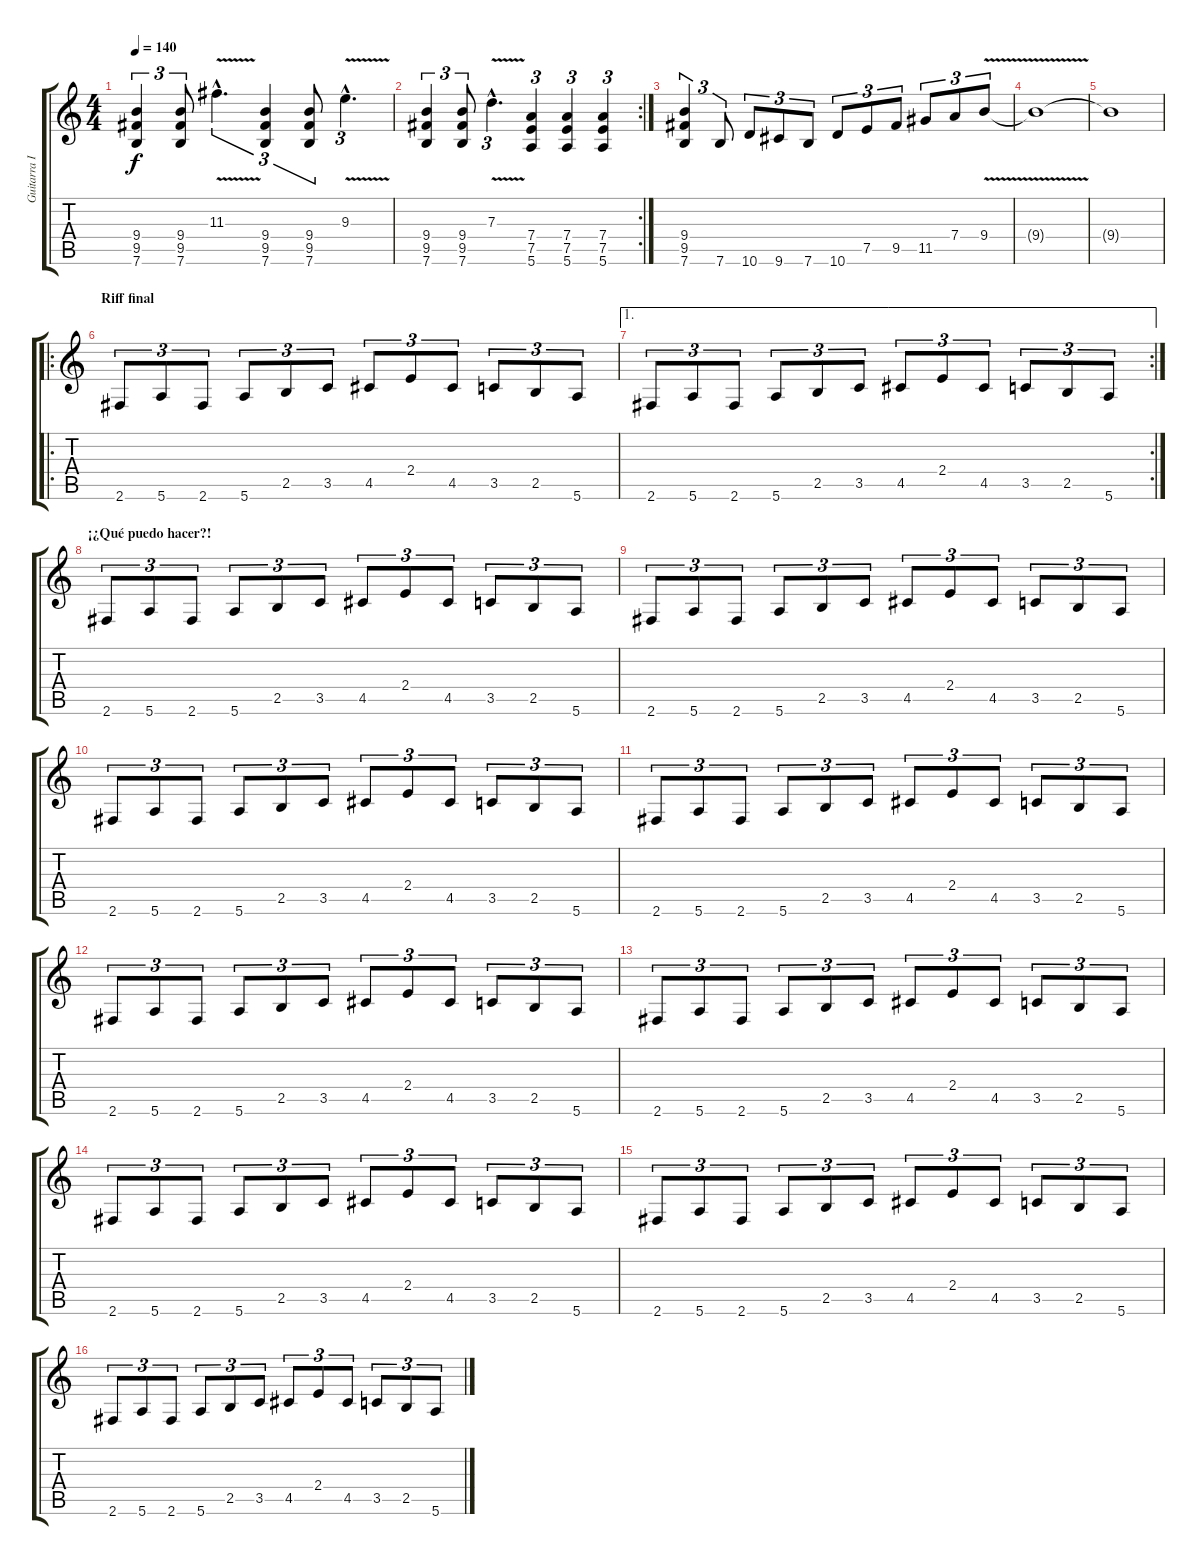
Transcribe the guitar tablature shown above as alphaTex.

\track ("Guitarra I" "Guitarra I") {instrument distortionguitar}
\staff {score tabs}
\tuning (E4 B3 G3 D3 A2 E2) {hide}
\ts (4 4)
\tempo 140
\clef g2
\ks c
(9.4 9.5 7.6).4{tu (3 2) dy f} (9.4 9.5 7.6).8{tu (3 2)} 11.3{v hac}.4{d tu (3 2)} (9.4 9.5 7.6).4{tu (3 2)} (9.4 9.5 7.6).8{tu (3 2)} 9.3{v hac}.4{d tu (3 2)} |
\rc 2
(9.4 9.5 7.6).4{tu (3 2)} (9.4 9.5 7.6).8{tu (3 2)} 7.3{v hac}.4{d tu (3 2)} (7.4 7.5 5.6).4{tu (3 2)} (7.4 7.5 5.6).4{tu (3 2)} (7.4 7.5 5.6).4{tu (3 2)} |
(9.4 9.5 7.6).4{tu (3 2)} 7.6.8{tu (3 2)} 10.6.8{tu (3 2)} 9.6.8{tu (3 2)} 7.6.8{tu (3 2)} 10.6.8{tu (3 2)} 7.5.8{tu (3 2)} 9.5.8{tu (3 2)} 11.5.8{tu (3 2)} 7.4.8{tu (3 2)} 9.4{v}.8{tu (3 2)} |
9.4{t}.1 |
9.4{t}.1 |
\ro
\section ("" "Riff final")
2.6.8{tu (3 2)} 5.6.8{tu (3 2)} 2.6.8{tu (3 2)} 5.6.8{tu (3 2)} 2.5.8{tu (3 2)} 3.5.8{tu (3 2)} 4.5.8{tu (3 2)} 2.4.8{tu (3 2)} 4.5.8{tu (3 2)} 3.5.8{tu (3 2)} 2.5.8{tu (3 2)} 5.6.8{tu (3 2)} |
\ae 1
\rc 2
2.6.8{tu (3 2)} 5.6.8{tu (3 2)} 2.6.8{tu (3 2)} 5.6.8{tu (3 2)} 2.5.8{tu (3 2)} 3.5.8{tu (3 2)} 4.5.8{tu (3 2)} 2.4.8{tu (3 2)} 4.5.8{tu (3 2)} 3.5.8{tu (3 2)} 2.5.8{tu (3 2)} 5.6.8{tu (3 2)} |
\section ("" "¡¿Qué puedo hacer?!")
2.6.8{tu (3 2)} 5.6.8{tu (3 2)} 2.6.8{tu (3 2)} 5.6.8{tu (3 2)} 2.5.8{tu (3 2)} 3.5.8{tu (3 2)} 4.5.8{tu (3 2)} 2.4.8{tu (3 2)} 4.5.8{tu (3 2)} 3.5.8{tu (3 2)} 2.5.8{tu (3 2)} 5.6.8{tu (3 2)} |
2.6.8{tu (3 2)} 5.6.8{tu (3 2)} 2.6.8{tu (3 2)} 5.6.8{tu (3 2)} 2.5.8{tu (3 2)} 3.5.8{tu (3 2)} 4.5.8{tu (3 2)} 2.4.8{tu (3 2)} 4.5.8{tu (3 2)} 3.5.8{tu (3 2)} 2.5.8{tu (3 2)} 5.6.8{tu (3 2)} |
2.6.8{tu (3 2)} 5.6.8{tu (3 2)} 2.6.8{tu (3 2)} 5.6.8{tu (3 2)} 2.5.8{tu (3 2)} 3.5.8{tu (3 2)} 4.5.8{tu (3 2)} 2.4.8{tu (3 2)} 4.5.8{tu (3 2)} 3.5.8{tu (3 2)} 2.5.8{tu (3 2)} 5.6.8{tu (3 2)} |
2.6.8{tu (3 2)} 5.6.8{tu (3 2)} 2.6.8{tu (3 2)} 5.6.8{tu (3 2)} 2.5.8{tu (3 2)} 3.5.8{tu (3 2)} 4.5.8{tu (3 2)} 2.4.8{tu (3 2)} 4.5.8{tu (3 2)} 3.5.8{tu (3 2)} 2.5.8{tu (3 2)} 5.6.8{tu (3 2)} |
2.6.8{tu (3 2)} 5.6.8{tu (3 2)} 2.6.8{tu (3 2)} 5.6.8{tu (3 2)} 2.5.8{tu (3 2)} 3.5.8{tu (3 2)} 4.5.8{tu (3 2)} 2.4.8{tu (3 2)} 4.5.8{tu (3 2)} 3.5.8{tu (3 2)} 2.5.8{tu (3 2)} 5.6.8{tu (3 2)} |
2.6.8{tu (3 2)} 5.6.8{tu (3 2)} 2.6.8{tu (3 2)} 5.6.8{tu (3 2)} 2.5.8{tu (3 2)} 3.5.8{tu (3 2)} 4.5.8{tu (3 2)} 2.4.8{tu (3 2)} 4.5.8{tu (3 2)} 3.5.8{tu (3 2)} 2.5.8{tu (3 2)} 5.6.8{tu (3 2)} |
2.6.8{tu (3 2)} 5.6.8{tu (3 2)} 2.6.8{tu (3 2)} 5.6.8{tu (3 2)} 2.5.8{tu (3 2)} 3.5.8{tu (3 2)} 4.5.8{tu (3 2)} 2.4.8{tu (3 2)} 4.5.8{tu (3 2)} 3.5.8{tu (3 2)} 2.5.8{tu (3 2)} 5.6.8{tu (3 2)} |
2.6.8{tu (3 2)} 5.6.8{tu (3 2)} 2.6.8{tu (3 2)} 5.6.8{tu (3 2)} 2.5.8{tu (3 2)} 3.5.8{tu (3 2)} 4.5.8{tu (3 2)} 2.4.8{tu (3 2)} 4.5.8{tu (3 2)} 3.5.8{tu (3 2)} 2.5.8{tu (3 2)} 5.6.8{tu (3 2)} |
2.6.8{tu (3 2)} 5.6.8{tu (3 2)} 2.6.8{tu (3 2)} 5.6.8{tu (3 2)} 2.5.8{tu (3 2)} 3.5.8{tu (3 2)} 4.5.8{tu (3 2)} 2.4.8{tu (3 2)} 4.5.8{tu (3 2)} 3.5.8{tu (3 2)} 2.5.8{tu (3 2)} 5.6.8{tu (3 2)}
